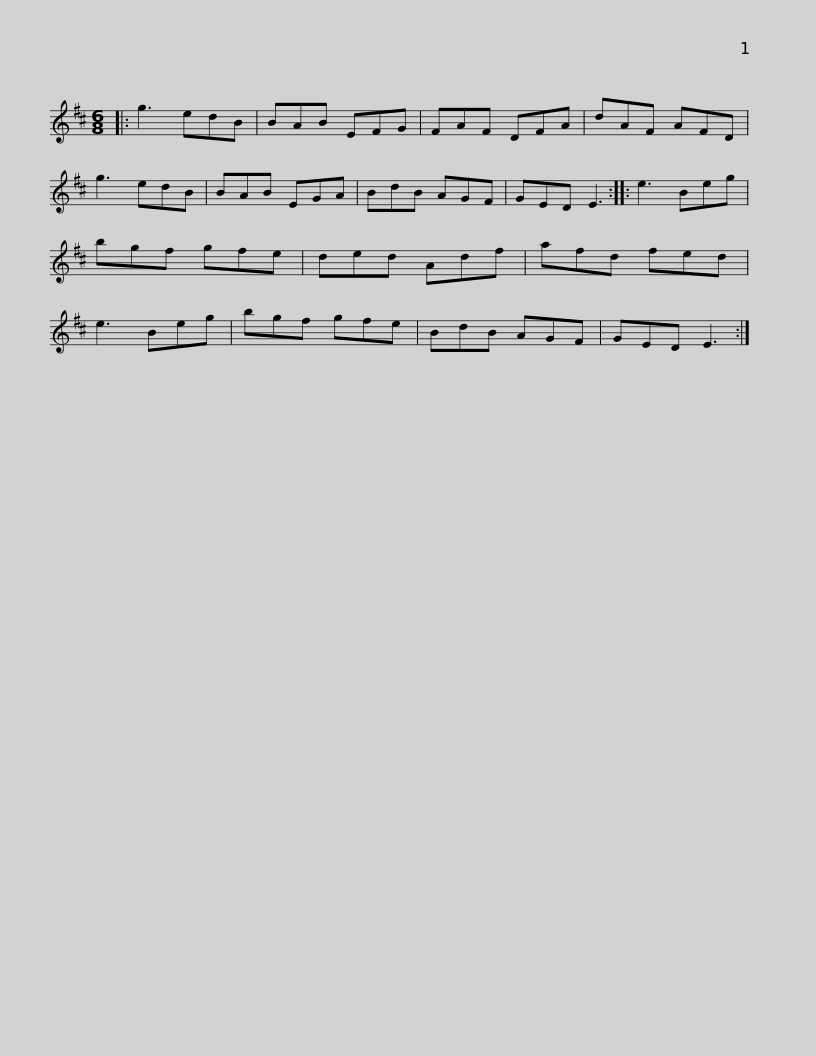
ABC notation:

X:1
L:1/8
M:6/8
I:linebreak $
K:D
V:1 treble
V:1
|: g3 edB | BAB EFG | FAF DFA | dAF AFD | g3 edB | %5
 BAB EGA | BdB AGF |$ GED E3 :: e3 Beg | bgf gfe | %10
 ded Adf | afd fed | e3 Beg | bgf gfe | BdB AGF |$ %15
 GED E3 :| %16
